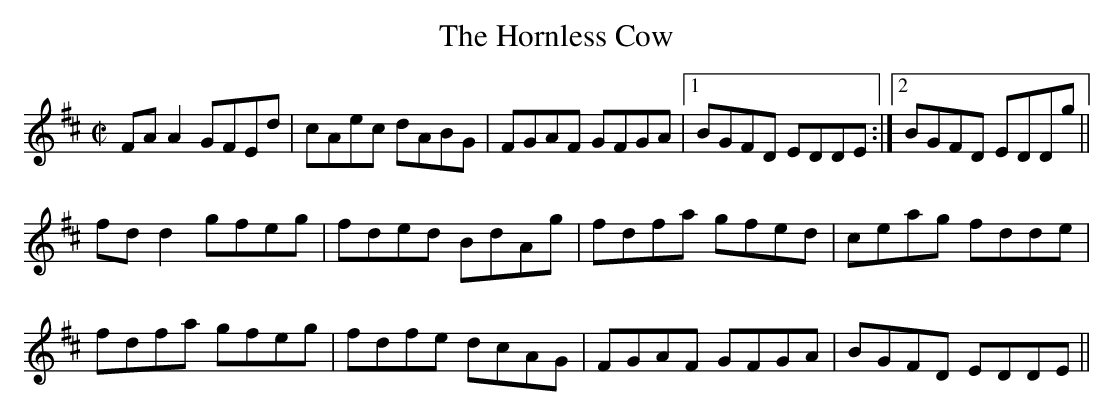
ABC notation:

X:1
T:Hornless Cow, The
M:C|
K:D
FAA2 GFEd|cAec dABG|FGAF GFGA|1 BGFD EDDE:|2 BGFD EDDg||
fdd2 gfeg|fded BdAg|fdfa gfed|ceag fdde|
fdfa gfeg|fdfe dcAG|FGAF GFGA|BGFD EDDE||
